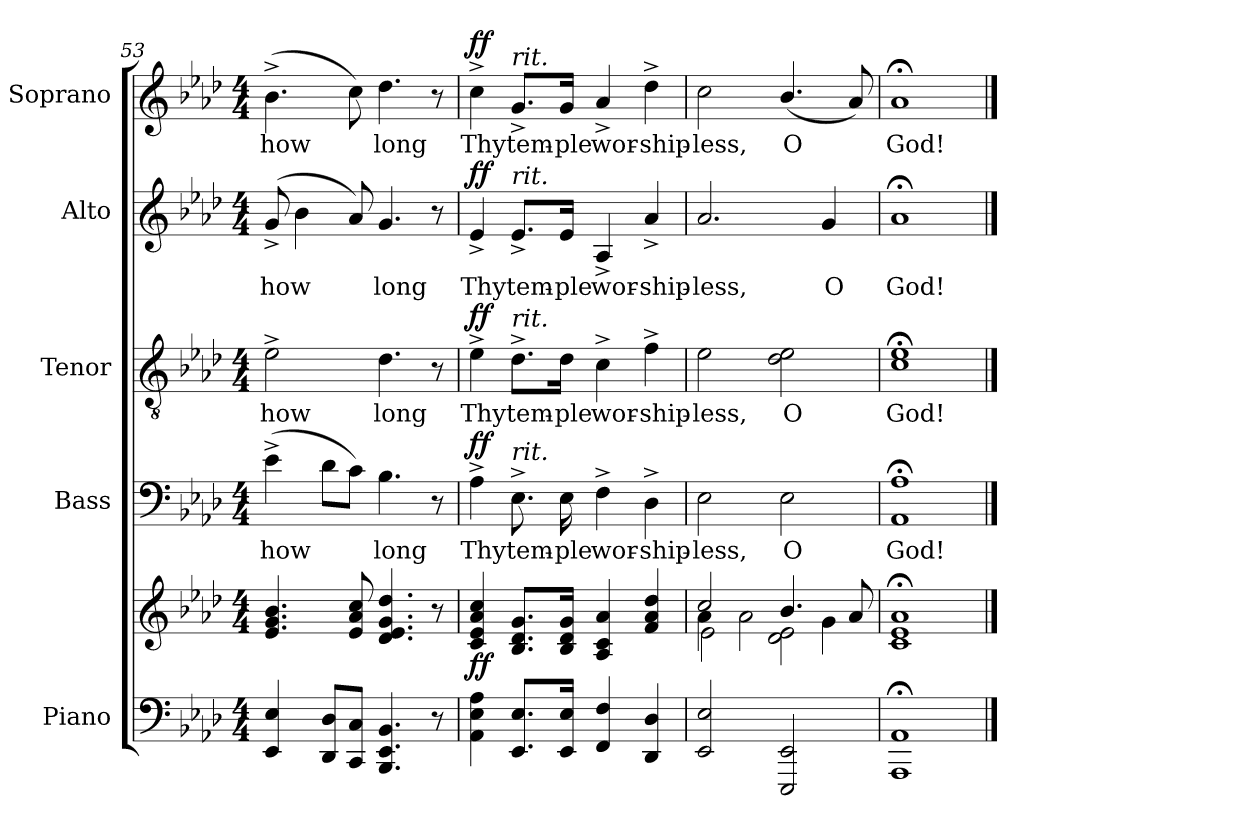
**kern	**kern	**dynam	**kern	**text	**dynam	**kern	**text	**dynam	**kern	**text	**dynam	**kern	**text	**dynam
*part5	*part5	*part5	*part4	*part4	*part4	*part3	*part3	*part3	*part2	*part2	*part2	*part1	*part1	*part1
*staff6	*staff5	*staff5/6	*staff4	*staff4	*staff4	*staff3	*staff3	*staff3	*staff2	*staff2	*staff2	*staff1	*staff1	*staff1
*I"Piano	*	*	*I"Bass	*	*	*I"Tenor	*	*	*I"Alto	*	*	*I"Soprano	*	*
*I'Pno.	*	*	*I'B.	*	*	*I'T.	*	*	*I'A.	*	*	*I'S.	*	*
!!LO:LB:g=z
*clefF4	*clefG2	*	*clefF4	*	*	*clefGv2	*	*	*clefG2	*	*	*clefG2	*	*
*	*	*	*	*	*	*ITrd7c12	*	*	*	*	*	*	*	*
*k[b-e-a-d-]	*k[b-e-a-d-]	*	*k[b-e-a-d-]	*	*	*k[b-e-a-d-]	*	*	*k[b-e-a-d-]	*	*	*k[b-e-a-d-]	*	*
*A-:	*A-:	*	*A-:	*	*	*A-:	*	*	*A-:	*	*	*A-:	*	*
*M4/4	*M4/4	*	*M4/4	*	*	*M4/4	*	*	*M4/4	*	*	*M4/4	*	*
=53	=53	=53	=53	=53	=53	=53	=53	=53	=53	=53	=53	=53	=53	=53
!	!	!	!	!LO:LY:b:color=#000000	!	!	!	!	!	!	!	!	!	!
!	!	!	!	!	!	!	!LO:LY:b:color=#000000	!	!	!	!	!	!	!
!	!	!	!	!	!	!	!	!	!	!LO:LY:b:color=#000000	!	!	!	!
!	!	!	!	!	!	!	!	!	!	!	!	!	!LO:LY:b:color=#000000	!
4EE-i/ 4E-i	4.e-i/ 4.gi 4.b-i	.	(4e-^i\	how	.	2E-^i\	how	.	(8g^i/	how	.	(4.b-^i\	how	.
.	.	.	.	.	.	.	.	.	4b-i\	.	.	.	.	.
8DD-i/ 8D-iL	.	.	8d-i\L	.	.	.	.	.	.	.	.	.	.	.
8CCi/ 8CiJ	8e-i/ 8a-i 8cci	.	8ci\J)	.	.	.	.	.	8a-i/)	.	.	8cci\)	.	.
!	!	!	!	!LO:LY:b:color=#000000	!	!	!	!	!	!	!	!	!	!
!	!	!	!	!	!	!	!LO:LY:b:color=#000000	!	!	!	!	!	!	!
!	!	!	!	!	!	!	!	!	!	!LO:LY:b:color=#000000	!	!	!	!
!	!	!	!	!	!	!	!	!	!	!	!	!	!LO:LY:b:color=#000000	!
4.BBB-i/ 4.EE-i 4.BB-i	4.d-i/ 4.e-i 4.gi 4.dd-i	.	4.B-i\	long	.	4.D-i\	long	.	4.gi/	long	.	4.dd-i\	long	.
8r	8r	.	8r	.	.	8r	.	.	8r	.	.	8r	.	.
=54	=54	=54	=54	=54	=54	=54	=54	=54	=54	=54	=54	=54	=54	=54
!	!	!	!	!LO:LY:b:color=#000000	!	!	!	!	!	!	!	!	!	!
!	!	!	!	!	!	!	!LO:LY:b:color=#000000	!	!	!	!	!	!	!
!	!	!	!	!	!	!	!	!	!	!LO:LY:b:color=#000000	!	!	!	!
!	!	!	!	!	!	!	!	!	!	!	!	!	!LO:LY:b:color=#000000	!
4AA-i\ 4E-i 4A-i	4ci/ 4e-i 4a-i 4cci	ff	4A-^i\	Thy	ff	4E-^i\	Thy	ff	4e-^i/	Thy	ff	4cc^i\	Thy	ff
!	!	!	!	!LO:LY:b:color=#000000	!	!	!	!	!	!	!	!	!	!
!	!	!	!	!	!	!	!LO:LY:b:color=#000000	!	!	!	!	!	!	!
!	!	!	!	!	!	!	!	!	!	!LO:LY:b:color=#000000	!	!	!	!
!	!	!	!	!	!	!	!	!	!	!	!	!LO:TX:a:i:t=rit.	!	!
!	!	!	!	!	!	!	!	!	!LO:TX:a:i:t=rit.	!	!	!	!	!
!	!	!	!	!	!	!LO:TX:a:i:t=rit.	!	!	!	!	!	!	!	!
!	!	!	!LO:TX:a:i:t=rit.	!	!	!	!	!	!	!	!	!	!	!
!	!	!	!	!	!	!	!	!	!	!	!	!	!LO:LY:b:color=#000000	!
8.EE-i/ 8.E-iL	8.B-i/ 8.d-i 8.giL	.	8.E-^i\	tem-	.	8.D-^i\L	tem-	.	8.e-^i/L	tem-	.	8.g^i/L	tem-	.
!	!	!	!	!LO:LY:b:color=#000000	!	!	!	!	!	!	!	!	!	!
!	!	!	!	!	!	!	!LO:LY:b:color=#000000	!	!	!	!	!	!	!
!	!	!	!	!	!	!	!	!	!	!LO:LY:b:color=#000000	!	!	!	!
!	!	!	!	!	!	!	!	!	!	!	!	!	!LO:LY:b:color=#000000	!
16EE-i/ 16E-iJk	16B-i/ 16d-i 16giJk	.	16E-i\	-ple	.	16D-i\Jk	-ple	.	16e-i/Jk	-ple	.	16gi/Jk	-ple	.
!	!	!	!	!LO:LY:b:color=#000000	!	!	!	!	!	!	!	!	!	!
!	!	!	!	!	!	!	!LO:LY:b:color=#000000	!	!	!	!	!	!	!
!	!	!	!	!	!	!	!	!	!	!LO:LY:b:color=#000000	!	!	!	!
!	!	!	!	!	!	!	!	!	!	!	!	!	!LO:LY:b:color=#000000	!
4FFi/ 4Fi	4A-i/ 4ci 4a-i	.	4F^i\	wor-	.	4C^i\	wor-	.	4A-^i/	wor-	.	4a-^i/	wor-	.
!	!	!	!	!LO:LY:b:color=#000000	!	!	!	!	!	!	!	!	!	!
!	!	!	!	!	!	!	!LO:LY:b:color=#000000	!	!	!	!	!	!	!
!	!	!	!	!	!	!	!	!	!	!LO:LY:b:color=#000000	!	!	!	!
!	!	!	!	!	!	!	!	!	!	!	!	!	!LO:LY:b:color=#000000	!
4DD-i/ 4D-i	4fi/ 4a-i 4dd-i	.	4D-^i\	-ship-	.	4F^i\	-ship-	.	4a-^i/	-ship-	.	4dd-^i\	-ship-	.
=55	=55	=55	=55	=55	=55	=55	=55	=55	=55	=55	=55	=55	=55	=55
*	*^	*	*	*	*	*	*	*	*	*	*	*	*	*
*	*	*^	*	*	*	*	*	*	*	*	*	*	*	*	*
!	!	!	!	!	!	!LO:LY:b:color=#000000	!	!	!	!	!	!	!	!	!	!
!	!	!	!	!	!	!	!	!	!LO:LY:b:color=#000000	!	!	!	!	!	!	!
!	!	!	!	!	!	!	!	!	!	!	!	!LO:LY:b:color=#000000	!	!	!	!
!	!	!	!	!	!	!	!	!	!	!	!	!	!	!	!LO:LY:b:color=#000000	!
2EE-i/ 2E-i	2cci/	4a-i\	2e-i\	.	2E-i\	-less,	.	2E-i\	-less,	.	2.a-i/	-less,	.	2cci\	-less,	.
.	.	2a-i\	.	.	.	.	.	.	.	.	.	.	.	.	.	.
!	!	!	!	!	!	!LO:LY:b:color=#000000	!	!	!	!	!	!	!	!	!	!
!	!	!	!	!	!	!	!	!	!LO:LY:b:color=#000000	!	!	!	!	!	!	!
!	!	!	!	!	!	!	!	!	!	!	!	!	!	!	!LO:LY:b:color=#000000	!
2EEE-i/ 2EE-i	4.b-i/	.	2d-i\ 2e-i	.	2E-i\	O	.	2D-i\ 2E-i	O	.	.	.	.	(4.b-i/	O	.
!	!	!	!	!	!	!	!	!	!	!	!	!LO:LY:b:color=#000000	!	!	!	!
.	.	4gi\	.	.	.	.	.	.	.	.	4gi/	O	.	.	.	.
.	8a-i/	.	.	.	.	.	.	.	.	.	.	.	.	8a-i/)	.	.
*	*v	*v	*v	*	*	*	*	*	*	*	*	*	*	*	*	*
=56	=56	=56	=56	=56	=56	=56	=56	=56	=56	=56	=56	=56	=56	=56
!	!	!	!	!LO:LY:b:color=#000000	!	!	!	!	!	!	!	!	!	!
!	!	!	!	!	!	!	!LO:LY:b:color=#000000	!	!	!	!	!	!	!
!	!	!	!	!	!	!	!	!	!	!LO:LY:b:color=#000000	!	!	!	!
!	!	!	!	!	!	!	!	!	!	!	!	!	!LO:LY:b:color=#000000	!
1AAA-i; 1AA-i;	1ci; 1e-i; 1a-i;	.	1AA-i; 1A-i;	God!	.	1Ci; 1E-i;	God!	.	1a-;i	God!	.	1a-;i	God!	.
==	==	==	==	==	==	==	==	==	==	==	==	==	==	==
*-	*-	*-	*-	*-	*-	*-	*-	*-	*-	*-	*-	*-	*-	*-
